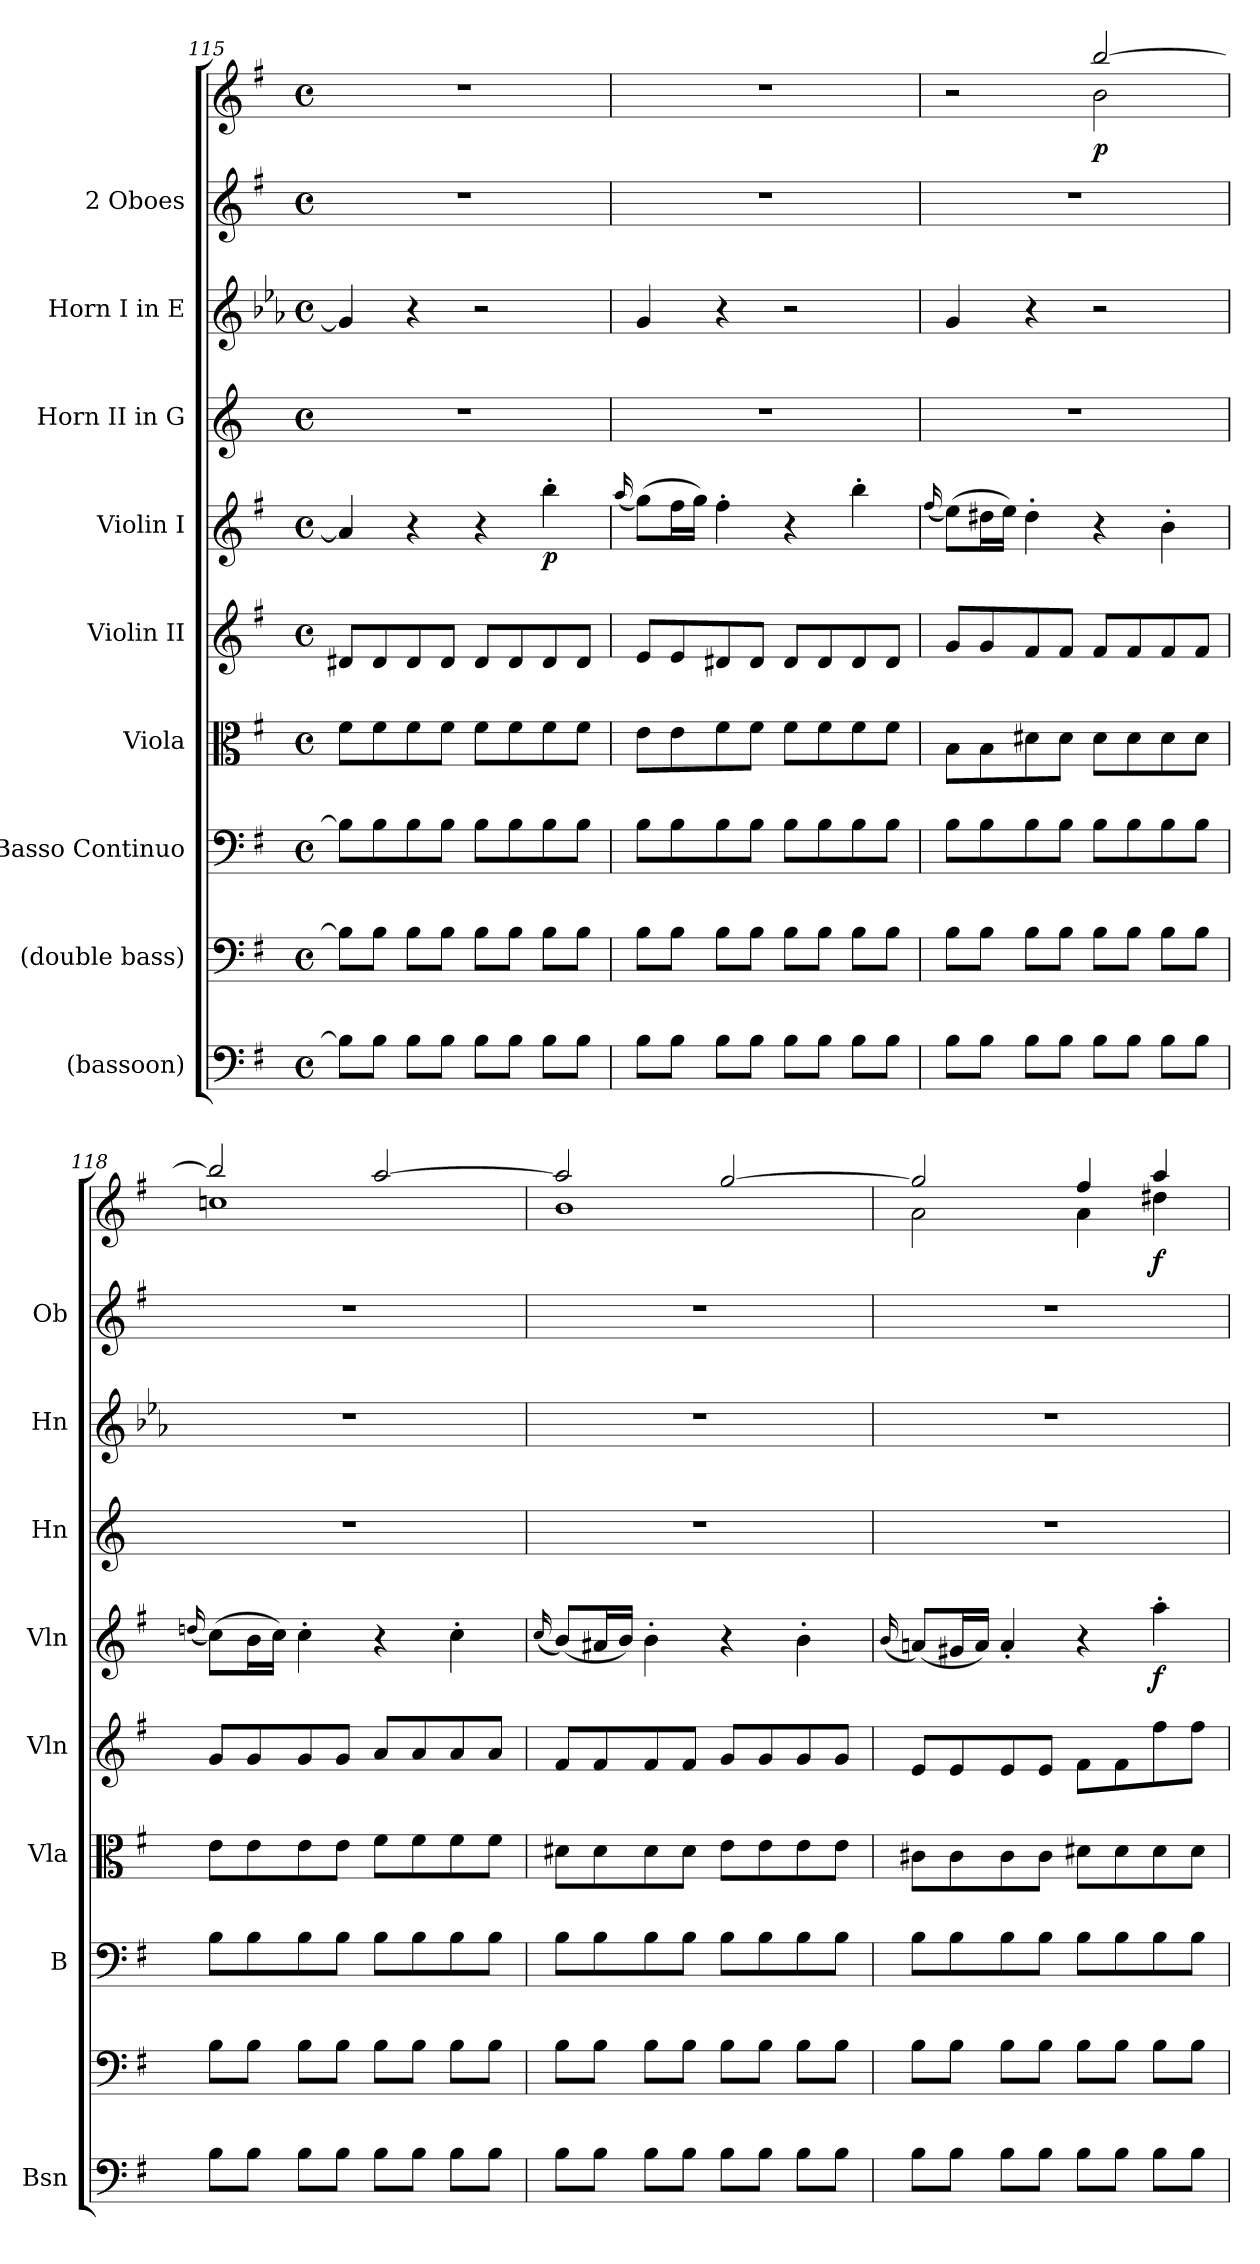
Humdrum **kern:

**kern	**kern	**kern	**kern	**kern	**kern	**dynam	**kern	**kern	**kern	**kern	**dynam
*part9	*part8	*part7	*part6	*part5	*part4	*part4	*part3	*part2	*part1	*part1	*part1
*staff10	*staff9	*staff8	*staff7	*staff6	*staff5	*staff5	*staff4	*staff3	*staff2	*staff1	*staff1/2
*I"(bassoon)	*I"(double bass)	*I"Basso Continuo	*I"Viola	*I"Violin II	*I"Violin I	*	*I"Horn II in G	*I"Horn I in E	*I"2 Oboes	*	*
*I'Bsn	*	*I'B	*I'Vla	*I'Vln	*I'Vln	*	*I'Hn	*I'Hn	*I'Ob	*	*
*clefF4	*clefF4	*clefF4	*clefC3	*clefG2	*clefG2	*	*clefG2	*clefG2	*clefG2	*clefG2	*
*	*	*	*	*	*	*	*ITrd3c5	*ITrd5c8	*	*	*
*k[f#]	*k[f#]	*k[f#]	*k[f#]	*k[f#]	*k[f#]	*	*k[f#]	*k[f#]	*k[f#]	*k[f#]	*
*M4/4	*M4/4	*M4/4	*M4/4	*M4/4	*M4/4	*	*M4/4	*M4/4	*M4/4	*M4/4	*
*met(c)	*met(c)	*met(c)	*met(c)	*met(c)	*met(c)	*	*met(c)	*met(c)	*met(c)	*met(c)	*
=115	=115	=115	=115	=115	=115	=115	=115	=115	=115	=115	=115
8B\L]	8B\L]	8BL]	8f#L	8d#XL	4a#]	.	1r	4B]	1r	1r	.
8B\J	8B\J	8B	8f#	8d#	.	.	.	.	.	.	.
8B\L	8B\L	8B	8f#	8d#	4r	.	.	4r	.	.	.
8B\J	8B\J	8BJ	8f#J	8d#J	.	.	.	.	.	.	.
8B\L	8B\L	8BL	8f#L	8d#L	4r	.	.	2r	.	.	.
8B\J	8B\J	8B	8f#	8d#	.	.	.	.	.	.	.
8B\L	8B\L	8B	8f#	8d#	4bb'	p	.	.	.	.	.
8B\J	8B\J	8BJ	8f#J	8d#J	.	.	.	.	.	.	.
=116	=116	=116	=116	=116	=116	=116	=116	=116	=116	=116	=116
.	.	.	.	.	(16qqaa/	.	.	.	.	.	.
8B\L	8B\L	8BL	8eL	8eL	(8ggL)	.	1r	4B	1r	1r	.
8B\J	8B\J	8B	8e	8e	16ff#L	.	.	.	.	.	.
.	.	.	.	.	16ggJJ)	.	.	.	.	.	.
8B\L	8B\L	8B	8f#	8d#X	4ff#'	.	.	4r	.	.	.
8B\J	8B\J	8BJ	8f#J	8d#J	.	.	.	.	.	.	.
8B\L	8B\L	8BL	8f#L	8d#L	4r	.	.	2r	.	.	.
8B\J	8B\J	8B	8f#	8d#	.	.	.	.	.	.	.
8B\L	8B\L	8B	8f#	8d#	4bb'	.	.	.	.	.	.
8B\J	8B\J	8BJ	8f#J	8d#J	.	.	.	.	.	.	.
=117	=117	=117	=117	=117	=117	=117	=117	=117	=117	=117	=117
.	.	.	.	.	(16qqff#/	.	.	.	.	.	.
*	*	*	*	*	*	*	*	*	*	*^	*
8B\L	8B\L	8BL	8BL	8gL	(8eeL)	.	1r	4B	1r	2r	2ryy	.
8B\J	8B\J	8B	8B	8g	16dd#XL	.	.	.	.	.	.	.
.	.	.	.	.	16eeJJ)	.	.	.	.	.	.	.
8B\L	8B\L	8B	8d#X	8f#	4dd#'	.	.	4r	.	.	.	.
8B\J	8B\J	8BJ	8d#J	8f#J	.	.	.	.	.	.	.	.
8B\L	8B\L	8BL	8d#L	8f#L	4r	.	.	2r	.	[2bb	2b	p
8B\J	8B\J	8B	8d#	8f#	.	.	.	.	.	.	.	.
8B\L	8B\L	8B	8d#	8f#	4b'	.	.	.	.	.	.	.
8B\J	8B\J	8BJ	8d#J	8f#J	.	.	.	.	.	.	.	.
=118	=118	=118	=118	=118	=118	=118	=118	=118	=118	=118	=118	=118
.	.	.	.	.	(16qqddn/	.	.	.	.	.	.	.
8B\L	8B\L	8BL	8eL	8gL	(8ccL)	.	1r	1r	1r	2bb]	1ccn	.
8B\J	8B\J	8B	8e	8g	16bL	.	.	.	.	.	.	.
.	.	.	.	.	16ccJJ)	.	.	.	.	.	.	.
8B\L	8B\L	8B	8e	8g	4cc'	.	.	.	.	.	.	.
8B\J	8B\J	8BJ	8eJ	8gJ	.	.	.	.	.	.	.	.
8B\L	8B\L	8BL	8f#L	8aL	4r	.	.	.	.	[2aa	.	.
8B\J	8B\J	8B	8f#	8a	.	.	.	.	.	.	.	.
8B\L	8B\L	8B	8f#	8a	4cc'	.	.	.	.	.	.	.
8B\J	8B\J	8BJ	8f#J	8aJ	.	.	.	.	.	.	.	.
=119	=119	=119	=119	=119	=119	=119	=119	=119	=119	=119	=119	=119
.	.	.	.	.	(16qqcc/	.	.	.	.	.	.	.
8B\L	8B\L	8BL	8d#XL	8f#L	(8bL)	.	1r	1r	1r	2aa]	1b	.
8B\J	8B\J	8B	8d#	8f#	16a#XL	.	.	.	.	.	.	.
.	.	.	.	.	16bJJ)	.	.	.	.	.	.	.
8B\L	8B\L	8B	8d#	8f#	4b'	.	.	.	.	.	.	.
8B\J	8B\J	8BJ	8d#J	8f#J	.	.	.	.	.	.	.	.
8B\L	8B\L	8BL	8eL	8gL	4r	.	.	.	.	[2gg	.	.
8B\J	8B\J	8B	8e	8g	.	.	.	.	.	.	.	.
8B\L	8B\L	8B	8e	8g	4b'	.	.	.	.	.	.	.
8B\J	8B\J	8BJ	8eJ	8gJ	.	.	.	.	.	.	.	.
=120	=120	=120	=120	=120	=120	=120	=120	=120	=120	=120	=120	=120
.	.	.	.	.	(16qqb/	.	.	.	.	.	.	.
8B\L	8B\L	8BL	8c#XL	8eL	(8anL)	.	1r	1r	1r	2gg]	2a	.
8B\J	8B\J	8B	8c#	8e	16g#XL	.	.	.	.	.	.	.
.	.	.	.	.	16aJJ)	.	.	.	.	.	.	.
8B\L	8B\L	8B	8c#	8e	4a'	.	.	.	.	.	.	.
8B\J	8B\J	8BJ	8c#J	8eJ	.	.	.	.	.	.	.	.
8B\L	8B\L	8BL	8d#XL	8f#L	4r	.	.	.	.	4ff#	4a	.
8B\J	8B\J	8B	8d#	8f#	.	.	.	.	.	.	.	.
8B\L	8B\L	8B	8d#	8ff#	4aa'	f	.	.	.	4aa	4dd#X	f
8B\J	8B\J	8BJ	8d#J	8ff#J	.	.	.	.	.	.	.	.
*	*	*	*	*	*	*	*	*	*	*v	*v	*
=	=	=	=	=	=	=	=	=	=	=	=
*-	*-	*-	*-	*-	*-	*-	*-	*-	*-	*-	*-
